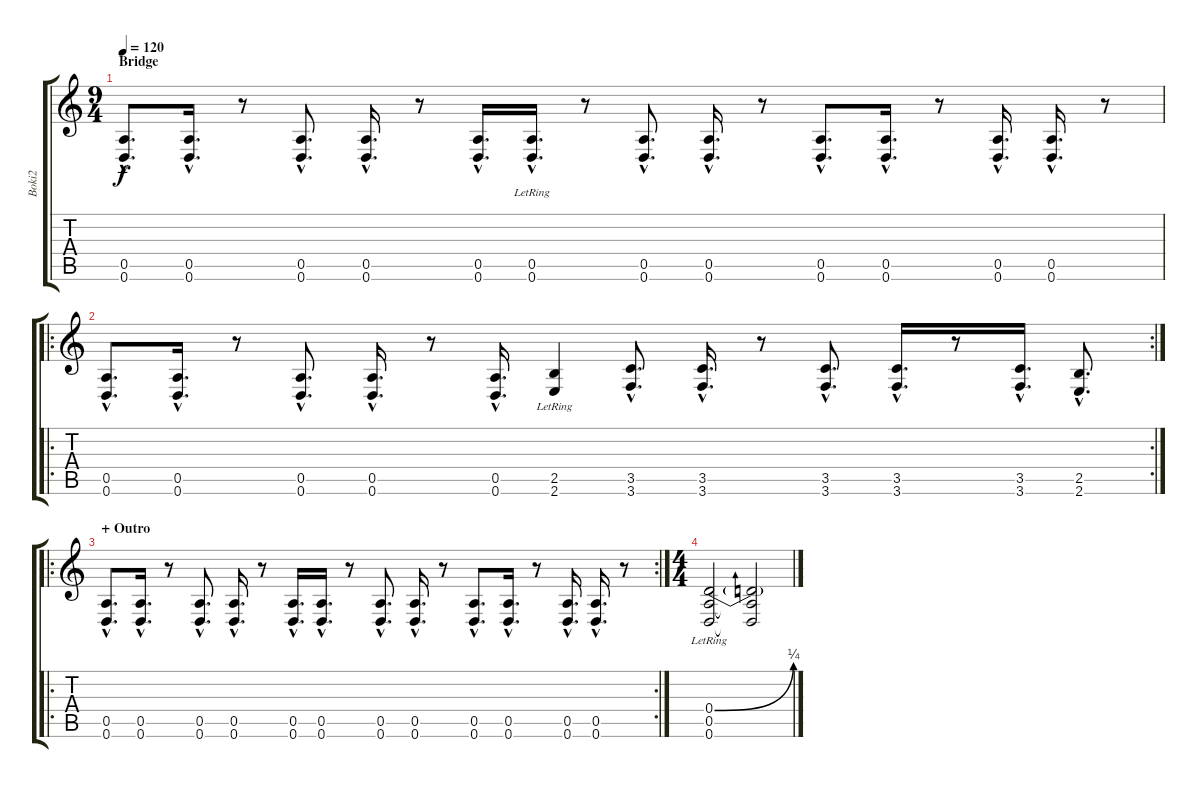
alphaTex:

\track ("Boki2" "Boki2") {instrument overdrivenguitar}
\staff {score tabs}
\tuning (E4 B3 G3 D3 A2 D2) {hide}
\ts (9 4)
\section ("" "Bridge")
\tempo 120
\clef g2
\ks c
(0.5{hac} 0.6{hac}).8{d dy f} (0.5{hac} 0.6{hac}).16{d} r.8 (0.5{hac} 0.6{hac}).8{d} (0.5{hac} 0.6{hac}).16{d} r.8 (0.5{hac} 0.6{hac}).16{d} (0.5{hac lr} 0.6{lr}).16{d} r.8 (0.5{hac} 0.6{hac}).8{d} (0.5{hac} 0.6{hac}).16{d} r.8 (0.5{hac} 0.6{hac}).8{d} (0.5{hac} 0.6{hac}).16{d} r.8 (0.5{hac} 0.6{hac}).16{d} (0.5{hac} 0.6{hac}).16{d} r.8 |
\ro
\rc 2
(0.5{hac} 0.6{hac}).8{d} (0.5{hac} 0.6{hac}).16{d} r.8 (0.5{hac} 0.6{hac}).8{d} (0.5{hac} 0.6{hac}).16{d} r.8 (0.5{hac} 0.6{hac}).16{d} (2.5{lr} 2.6{lr}).4 (3.5{hac} 3.6{hac}).8{d} (3.5{hac} 3.6{hac}).16{d} r.8 (3.5{hac} 3.6{hac}).8{d} (3.5{hac} 3.6{hac}).16{d} r.8 (3.5{hac} 3.6{hac}).16{d} (2.5{hac} 2.6{hac}).8{d} |
\ro
\rc 2
\section ("" "+ Outro")
(0.5{hac} 0.6{hac}).8{d} (0.5{hac} 0.6{hac}).16{d} r.8 (0.5{hac} 0.6{hac}).8{d} (0.5{hac} 0.6{hac}).16{d} r.8 (0.5{hac} 0.6{hac}).16{d} (0.5{hac} 0.6{hac}).16{d} r.8 (0.5{hac} 0.6{hac}).8{d} (0.5{hac} 0.6{hac}).16{d} r.8 (0.5{hac} 0.6{hac}).8{d} (0.5{hac} 0.6{hac}).16{d} r.8 (0.5{hac} 0.6{hac}).16{d} (0.5{hac} 0.6{hac}).16{d} r.8 |
\ts (4 4)
(0.4{be (bend 0 0 60 1)} 0.5{lr} 0.6{lr}).2 (0.4{t} 0.5{t} 0.6{t}).2
